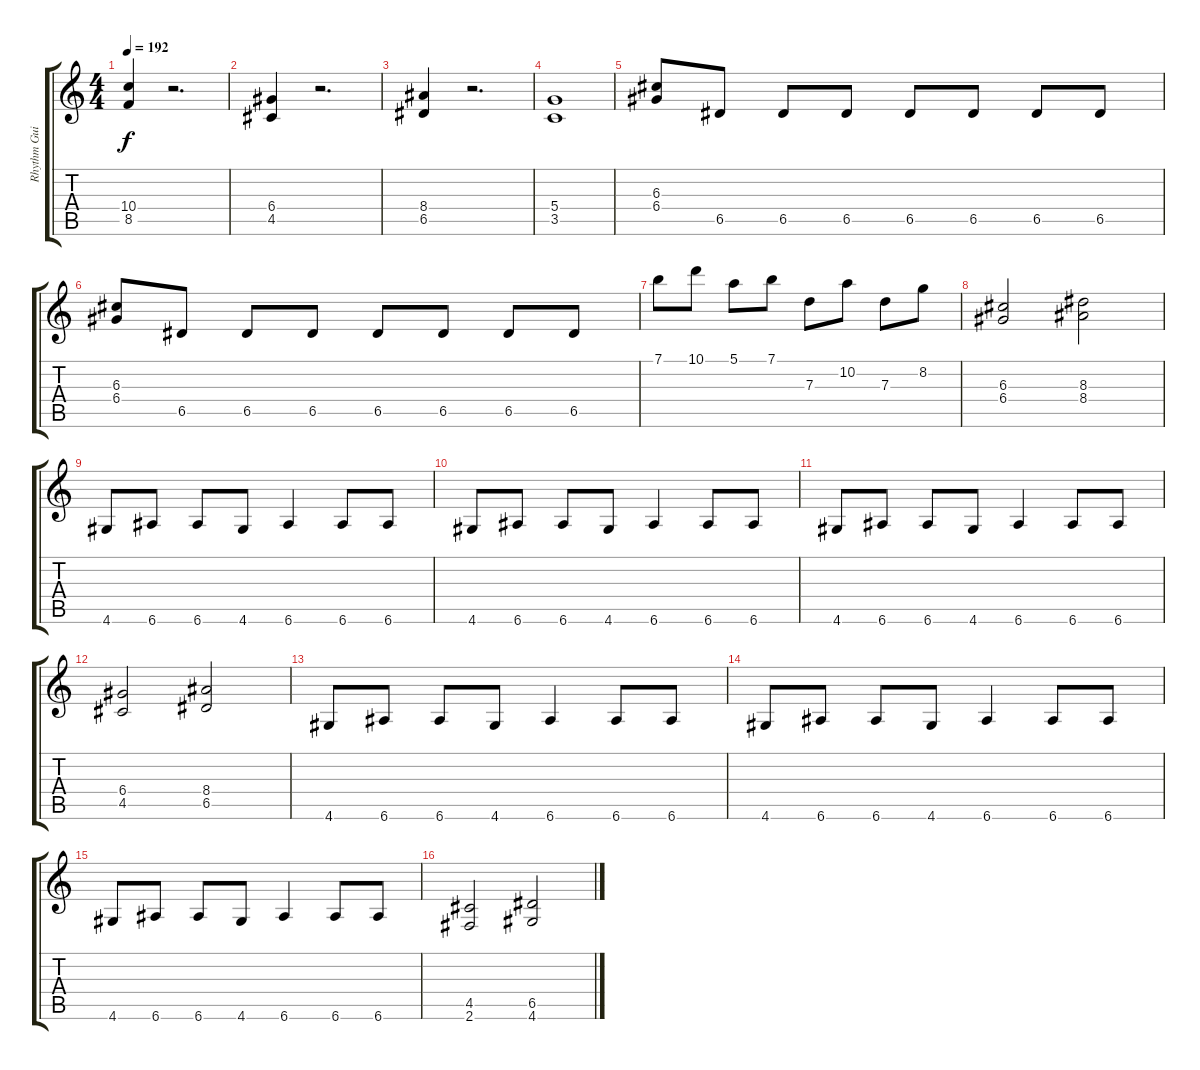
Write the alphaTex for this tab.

\track ("Rhythm Guitar" "Rhythm Gui") {instrument distortionguitar}
\staff {score tabs}
\tuning (E4 B3 G3 D3 A2 E2) {hide}
\ts (4 4)
\tempo 192
\clef g2
\ks c
(10.4 8.5).4{dy f} r.2{d} |
(6.4 4.5).4 r.2{d} |
(8.4 6.5).4 r.2{d} |
(5.4 3.5).1 |
(6.3 6.4).8 6.5.8 6.5.8 6.5.8 6.5.8 6.5.8 6.5.8 6.5.8 |
(6.3 6.4).8 6.5.8 6.5.8 6.5.8 6.5.8 6.5.8 6.5.8 6.5.8 |
7.1.8 10.1.8 5.1.8 7.1.8 7.3.8 10.2.8 7.3.8 8.2.8 |
(6.3 6.4).2 (8.3 8.4).2 |
4.6.8 6.6.8 6.6.8 4.6.8 6.6.4 6.6.8 6.6.8 |
4.6.8 6.6.8 6.6.8 4.6.8 6.6.4 6.6.8 6.6.8 |
4.6.8 6.6.8 6.6.8 4.6.8 6.6.4 6.6.8 6.6.8 |
(6.4 4.5).2 (8.4 6.5).2 |
4.6.8 6.6.8 6.6.8 4.6.8 6.6.4 6.6.8 6.6.8 |
4.6.8 6.6.8 6.6.8 4.6.8 6.6.4 6.6.8 6.6.8 |
4.6.8 6.6.8 6.6.8 4.6.8 6.6.4 6.6.8 6.6.8 |
(4.5 2.6).2 (6.5 4.6).2
